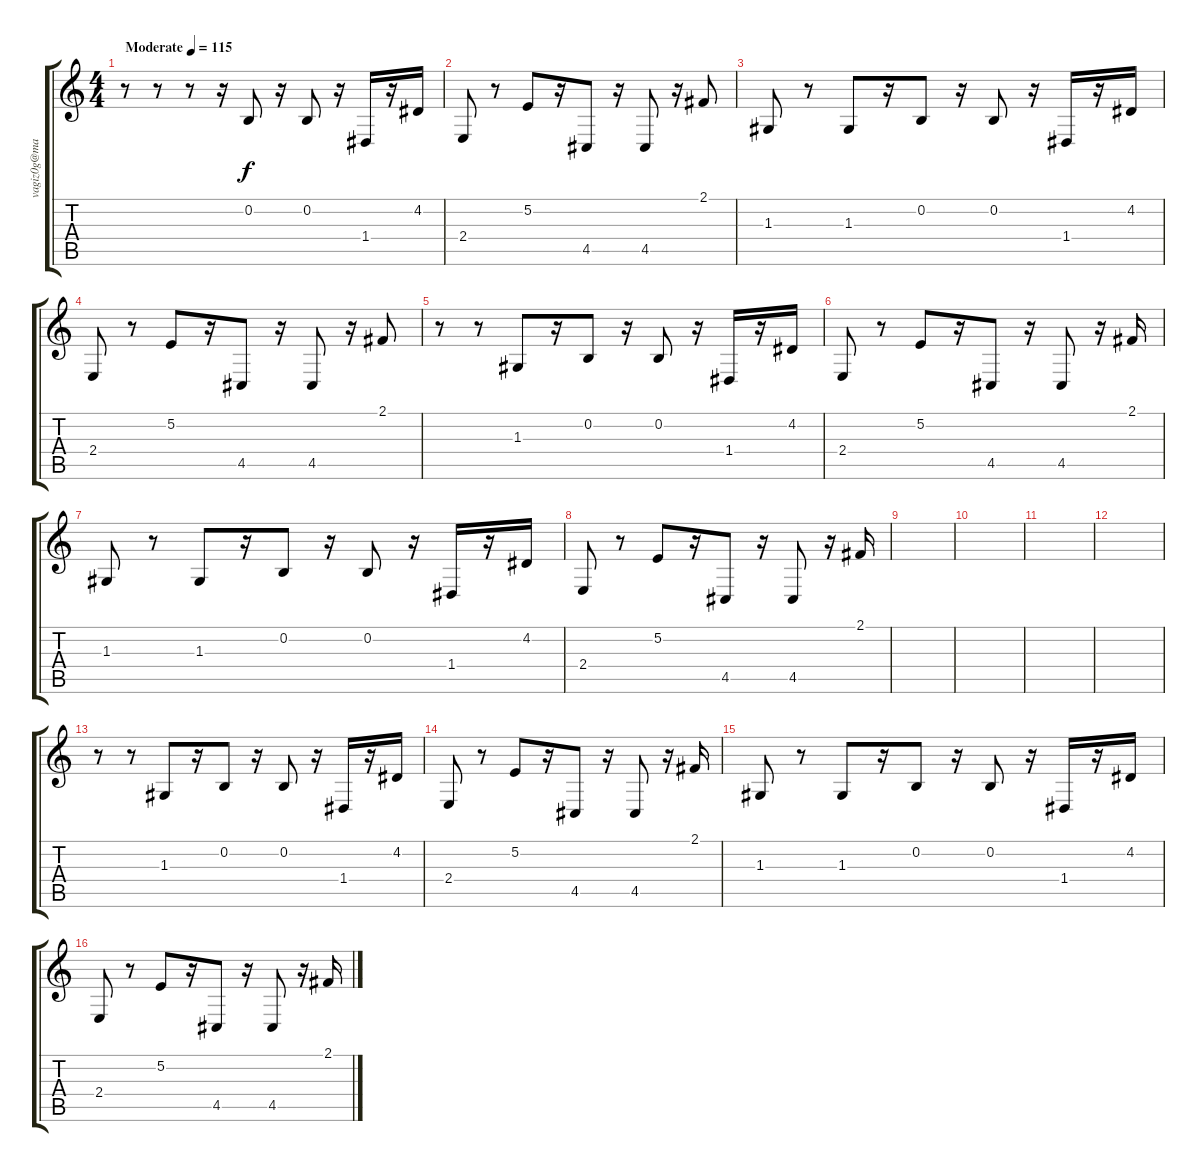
\track ("" "vagiz0g@ma") {instrument pizzicatostrings}
\staff {score tabs}
\tuning (E4 B3 G3 D3 A2 E2) {hide}
\ts (4 4)
\tempo (115 "Moderate")
\clef g2
\ks c
r.8{dy f instrument pizzicatostrings} r.8 r.8 r.16 0.2.8 r.16 0.2.8 r.16 1.4.16 r.16 4.2.16 |
2.4.8 r.8 5.2.8 r.16 4.5.8 r.16 4.5.8 r.16 2.1.8 |
1.3.8 r.8 1.3.8 r.16 0.2.8 r.16 0.2.8 r.16 1.4.16 r.16 4.2.16 |
2.4.8 r.8 5.2.8 r.16 4.5.8 r.16 4.5.8 r.16 2.1.8 |
r.8 r.8 1.3.8 r.16 0.2.8 r.16 0.2.8 r.16 1.4.16 r.16 4.2.16 |
2.4.8 r.8 5.2.8 r.16 4.5.8 r.16 4.5.8 r.16 2.1.16 |
1.3.8 r.8 1.3.8 r.16 0.2.8 r.16 0.2.8 r.16 1.4.16 r.16 4.2.16 |
2.4.8 r.8 5.2.8 r.16 4.5.8 r.16 4.5.8 r.16 2.1.16 |
|
|
|
|
r.8 r.8 1.3.8 r.16 0.2.8 r.16 0.2.8 r.16 1.4.16 r.16 4.2.16 |
2.4.8 r.8 5.2.8 r.16 4.5.8 r.16 4.5.8 r.16 2.1.16 |
1.3.8 r.8 1.3.8 r.16 0.2.8 r.16 0.2.8 r.16 1.4.16 r.16 4.2.16 |
2.4.8 r.8 5.2.8 r.16 4.5.8 r.16 4.5.8 r.16 2.1.16
